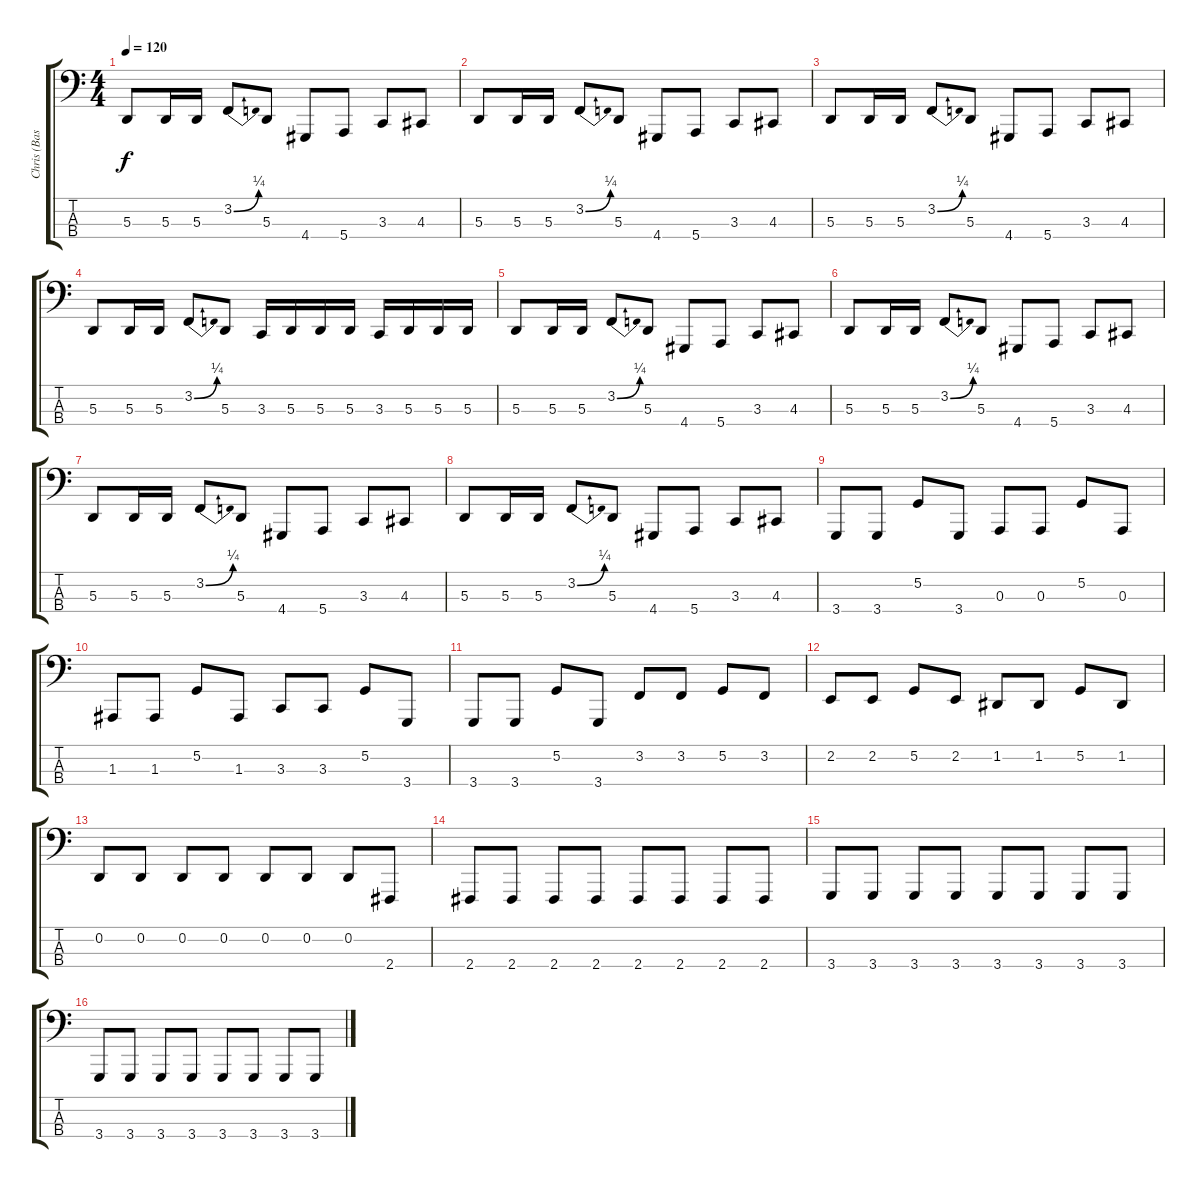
\track ("Chris (Bass)" "Chris (Bas") {instrument lead2sawtooth}
\staff {score tabs}
\tuning (G2 D2 A1 E1) {hide}
\ts (4 4)
\tempo 120
\clef f4
\ks c
5.3.8{dy f} 5.3.16 5.3.16 3.2{be (bend 0 0 60 1)}.8 5.3.8 4.4.8 5.4.8 3.3.8 4.3.8 |
5.3.8 5.3.16 5.3.16 3.2{be (bend 0 0 60 1)}.8 5.3.8 4.4.8 5.4.8 3.3.8 4.3.8 |
5.3.8 5.3.16 5.3.16 3.2{be (bend 0 0 60 1)}.8 5.3.8 4.4.8 5.4.8 3.3.8 4.3.8 |
5.3.8 5.3.16 5.3.16 3.2{be (bend 0 0 60 1)}.8 5.3.8 3.3.16 5.3.16 5.3.16 5.3.16 3.3.16 5.3.16 5.3.16 5.3.16 |
5.3.8 5.3.16 5.3.16 3.2{be (bend 0 0 60 1)}.8 5.3.8 4.4.8 5.4.8 3.3.8 4.3.8 |
5.3.8 5.3.16 5.3.16 3.2{be (bend 0 0 60 1)}.8 5.3.8 4.4.8 5.4.8 3.3.8 4.3.8 |
5.3.8 5.3.16 5.3.16 3.2{be (bend 0 0 60 1)}.8 5.3.8 4.4.8 5.4.8 3.3.8 4.3.8 |
5.3.8 5.3.16 5.3.16 3.2{be (bend 0 0 60 1)}.8 5.3.8 4.4.8 5.4.8 3.3.8 4.3.8 |
3.4.8 3.4.8 5.2.8 3.4.8 0.3.8 0.3.8 5.2.8 0.3.8 |
1.3.8 1.3.8 5.2.8 1.3.8 3.3.8 3.3.8 5.2.8 3.4.8 |
3.4.8 3.4.8 5.2.8 3.4.8 3.2.8 3.2.8 5.2.8 3.2.8 |
2.2.8 2.2.8 5.2.8 2.2.8 1.2.8 1.2.8 5.2.8 1.2.8 |
0.2.8 0.2.8 0.2.8 0.2.8 0.2.8 0.2.8 0.2.8 2.4.8 |
2.4.8 2.4.8 2.4.8 2.4.8 2.4.8 2.4.8 2.4.8 2.4.8 |
3.4.8 3.4.8 3.4.8 3.4.8 3.4.8 3.4.8 3.4.8 3.4.8 |
3.4.8 3.4.8 3.4.8 3.4.8 3.4.8 3.4.8 3.4.8 3.4.8
